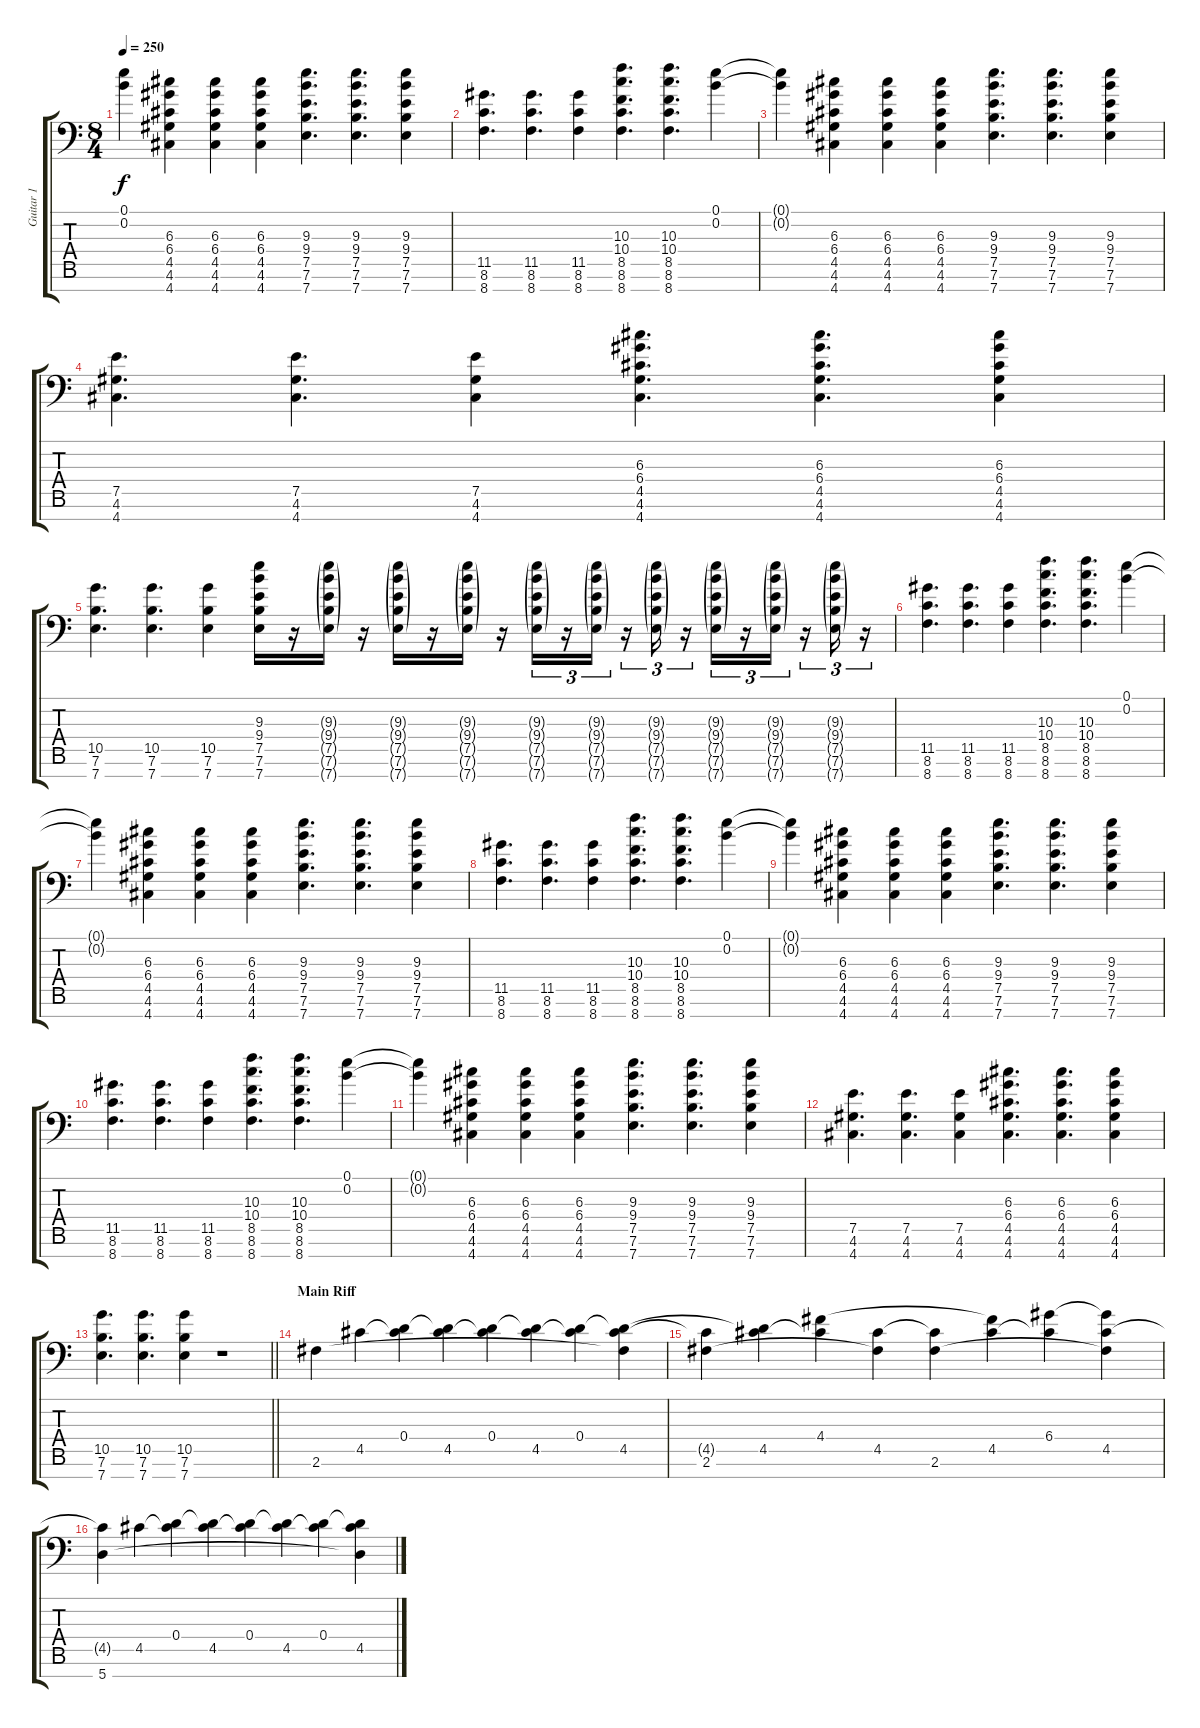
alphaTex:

\track ("Guitar 1" "Guitar 1") {instrument overdrivenguitar}
\staff {score tabs}
\tuning (E4 B3 G3 D3 A2 E2 A1) {hide}
\ts (8 4)
\tempo 250
\clef f4
\ks c
(0.1{t} 0.2{t}).4{dy f} (6.3 6.4 4.5 4.6 4.7).4 (6.3 6.4 4.5 4.6 4.7).4 (6.3 6.4 4.5 4.6 4.7).4 (9.3 9.4 7.5 7.6 7.7).4{d} (9.3 9.4 7.5 7.6 7.7).4{d} (9.3 9.4 7.5 7.6 7.7).4 |
(11.5 8.6 8.7).4{d} (11.5 8.6 8.7).4{d} (11.5 8.6 8.7).4 (10.3 10.4 8.5 8.6 8.7).4{d} (10.3 10.4 8.5 8.6 8.7).4{d} (0.1 0.2).4 |
(0.1{t} 0.2{t}).4 (6.3 6.4 4.5 4.6 4.7).4 (6.3 6.4 4.5 4.6 4.7).4 (6.3 6.4 4.5 4.6 4.7).4 (9.3 9.4 7.5 7.6 7.7).4{d} (9.3 9.4 7.5 7.6 7.7).4{d} (9.3 9.4 7.5 7.6 7.7).4 |
(7.5 4.6 4.7).4{d} (7.5 4.6 4.7).4{d} (7.5 4.6 4.7).4 (6.3 6.4 4.5 4.6 4.7).4{d} (6.3 6.4 4.5 4.6 4.7).4{d} (6.3 6.4 4.5 4.6 4.7).4 |
(10.5 7.6 7.7).4{d} (10.5 7.6 7.7).4{d} (10.5 7.6 7.7).4 (9.3 9.4 7.5 7.6 7.7).16 r.16 (9.3{g} 9.4{g} 7.5{g} 7.6{g} 7.7{g}).16 r.16 (9.3{g} 9.4{g} 7.5{g} 7.6{g} 7.7{g}).16 r.16 (9.3{g} 9.4{g} 7.5{g} 7.6{g} 7.7{g}).16 r.16 (9.3{g} 9.4{g} 7.5{g} 7.6{g} 7.7{g}).16{tu (3 2)} r.16{tu (3 2)} (9.3{g} 9.4{g} 7.5{g} 7.6{g} 7.7{g}).16{tu (3 2)} r.16{tu (3 2)} (9.3{g} 9.4{g} 7.5{g} 7.6{g} 7.7{g}).16{tu (3 2)} r.16{tu (3 2)} (9.3{g} 9.4{g} 7.5{g} 7.6{g} 7.7{g}).16{tu (3 2)} r.16{tu (3 2)} (9.3{g} 9.4{g} 7.5{g} 7.6{g} 7.7{g}).16{tu (3 2)} r.16{tu (3 2)} (9.3{g} 9.4{g} 7.5{g} 7.6{g} 7.7{g}).16{tu (3 2)} r.16{tu (3 2)} |
(11.5 8.6 8.7).4{d} (11.5 8.6 8.7).4{d} (11.5 8.6 8.7).4 (10.3 10.4 8.5 8.6 8.7).4{d} (10.3 10.4 8.5 8.6 8.7).4{d} (0.1 0.2).4 |
(0.1{t} 0.2{t}).4 (6.3 6.4 4.5 4.6 4.7).4 (6.3 6.4 4.5 4.6 4.7).4 (6.3 6.4 4.5 4.6 4.7).4 (9.3 9.4 7.5 7.6 7.7).4{d} (9.3 9.4 7.5 7.6 7.7).4{d} (9.3 9.4 7.5 7.6 7.7).4 |
(11.5 8.6 8.7).4{d} (11.5 8.6 8.7).4{d} (11.5 8.6 8.7).4 (10.3 10.4 8.5 8.6 8.7).4{d} (10.3 10.4 8.5 8.6 8.7).4{d} (0.1 0.2).4 |
(0.1{t} 0.2{t}).4 (6.3 6.4 4.5 4.6 4.7).4 (6.3 6.4 4.5 4.6 4.7).4 (6.3 6.4 4.5 4.6 4.7).4 (9.3 9.4 7.5 7.6 7.7).4{d} (9.3 9.4 7.5 7.6 7.7).4{d} (9.3 9.4 7.5 7.6 7.7).4 |
(11.5 8.6 8.7).4{d} (11.5 8.6 8.7).4{d} (11.5 8.6 8.7).4 (10.3 10.4 8.5 8.6 8.7).4{d} (10.3 10.4 8.5 8.6 8.7).4{d} (0.1 0.2).4 |
(0.1{t} 0.2{t}).4 (6.3 6.4 4.5 4.6 4.7).4 (6.3 6.4 4.5 4.6 4.7).4 (6.3 6.4 4.5 4.6 4.7).4 (9.3 9.4 7.5 7.6 7.7).4{d} (9.3 9.4 7.5 7.6 7.7).4{d} (9.3 9.4 7.5 7.6 7.7).4 |
(7.5 4.6 4.7).4{d} (7.5 4.6 4.7).4{d} (7.5 4.6 4.7).4 (6.3 6.4 4.5 4.6 4.7).4{d} (6.3 6.4 4.5 4.6 4.7).4{d} (6.3 6.4 4.5 4.6 4.7).4 |
\barLineRight lightlight
(10.5 7.6 7.7).4{d} (10.5 7.6 7.7).4{d} (10.5 7.6 7.7).4 r.1 |
\section ("" "Main Riff")
2.6.4 4.5.4 (0.4 4.5{t}).4 (0.4{t} 4.5).4 (0.4 4.5{t}).4 (0.4{t} 4.5).4 (0.4 4.5{t}).4 (0.4{t} 4.5 2.6{t}).4 |
(4.5{t} 2.6).4 (0.4{t} 4.5).4 (4.4 4.5{t}).4 (4.5 2.6{t}).4 (4.5{t} 2.6).4 (4.4{t} 4.5).4 (6.4 4.5{t}).4 (6.4{t} 4.5 2.6{t}).4 |
(4.5{t} 5.7).4 4.5.4 (0.4 4.5{t}).4 (0.4{t} 4.5).4 (0.4 4.5{t}).4 (0.4{t} 4.5).4 (0.4 4.5{t}).4 (0.4{t} 4.5 5.7{t}).4
